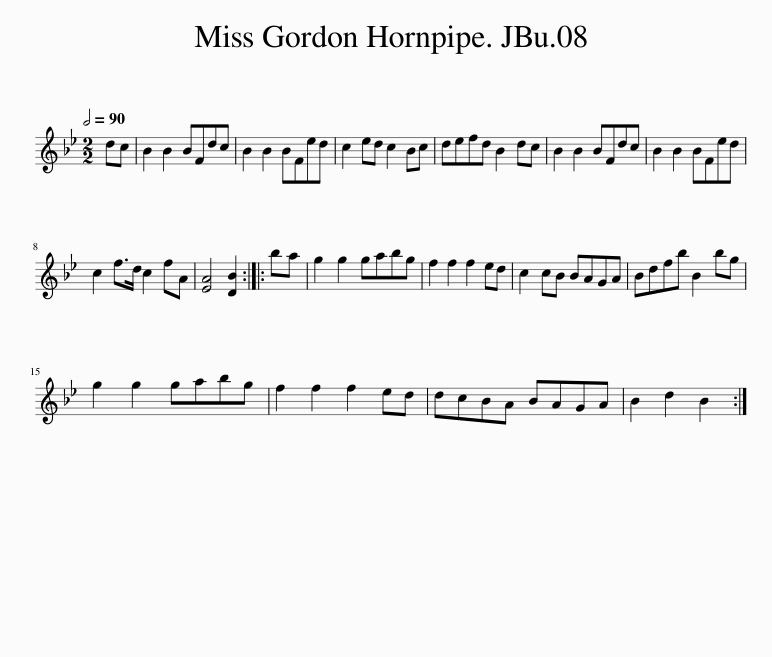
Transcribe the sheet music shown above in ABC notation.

X:1
L:1/8
Q:1/2=90
M:2/2
I:linebreak $
K:Bb
V:1 treble
V:1
 dc | B2 B2 BFdc | B2 B2 BFed | c2 ed c2 Bc | defd B2 dc | %5
 B2 B2 BFdc | B2 B2 BFed |$ c2 f>d c2 fA | [EA]4 [DB]2 :: ba | %10
 g2 g2 gabg | f2 f2 f2 ed | c2 cB BAGA | Bdfb B2 bg |$ g2 g2 gabg | %15
 f2 f2 f2 ed | dcBA BAGA | B2 d2 B2 :| %18
